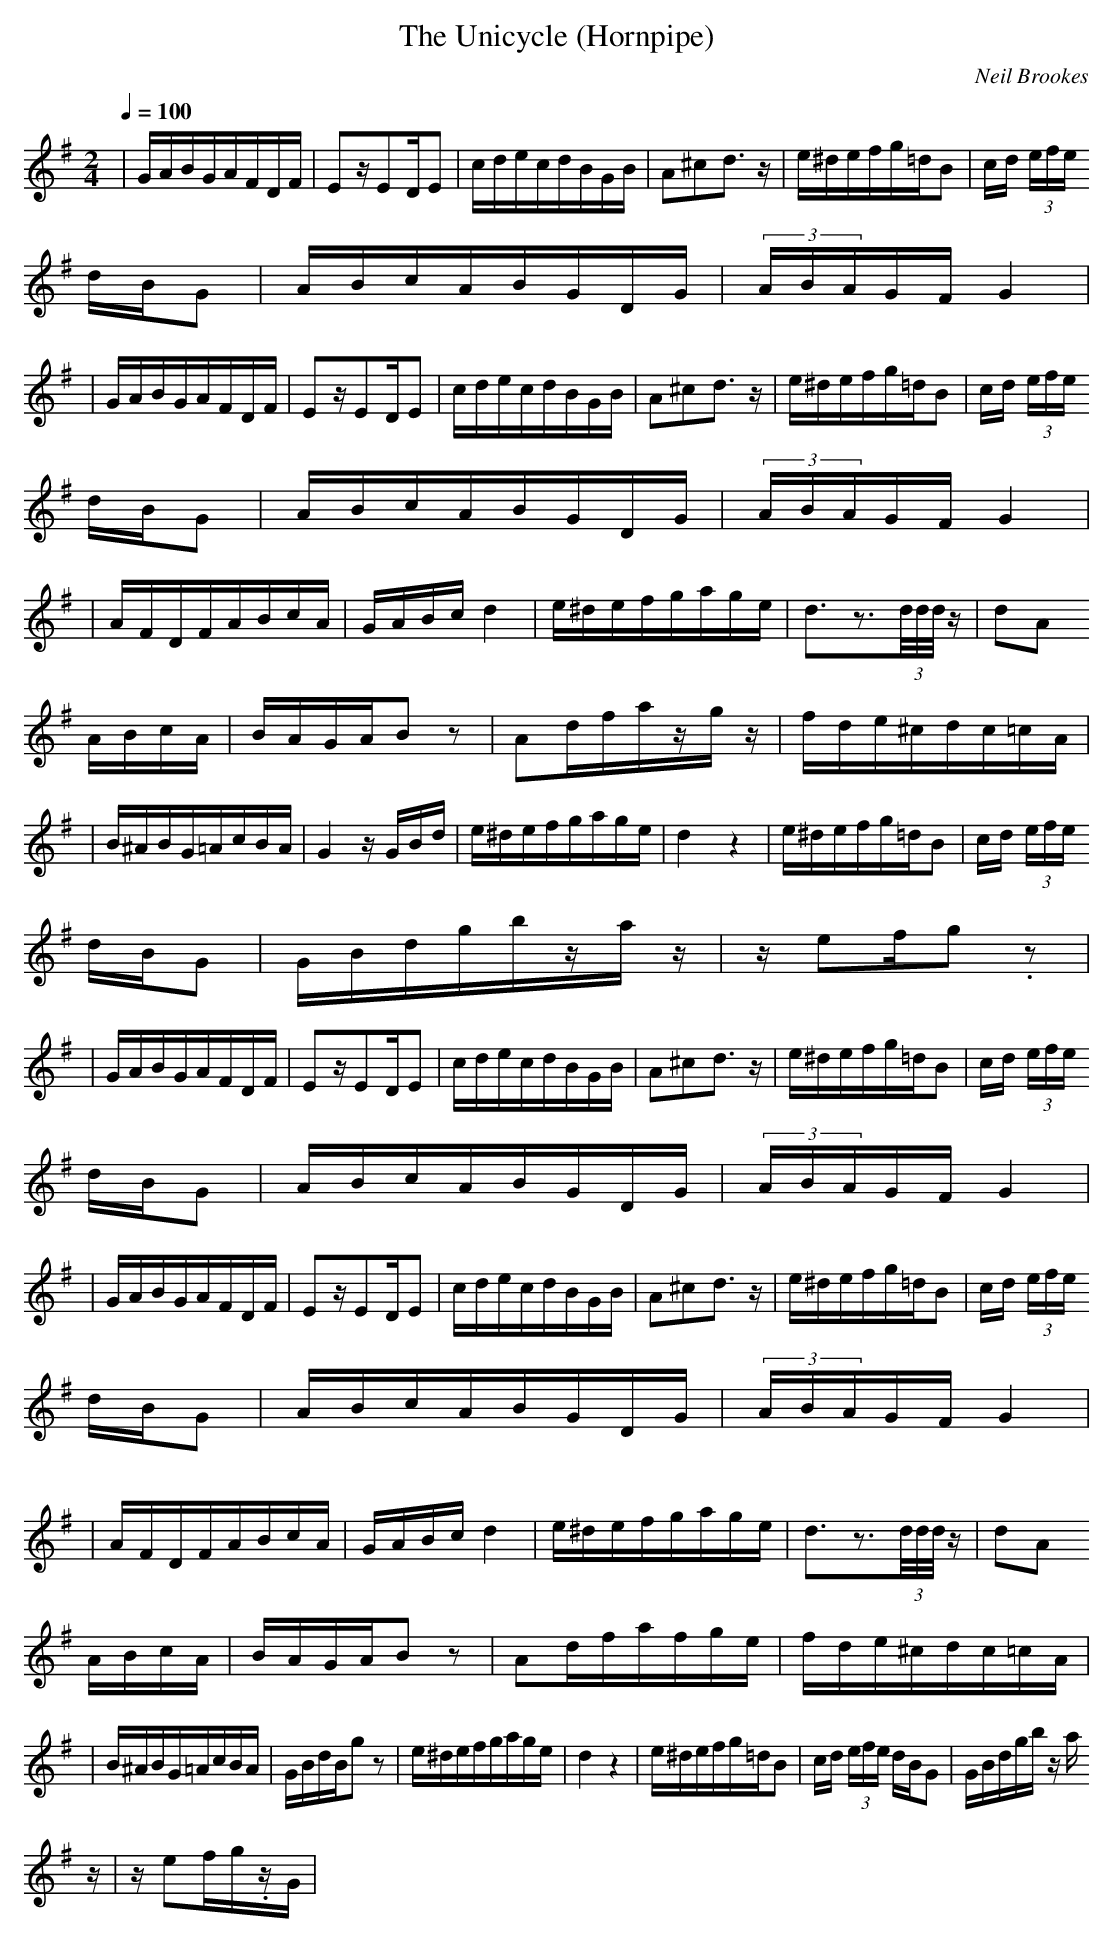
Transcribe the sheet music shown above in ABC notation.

X:1
T:The Unicycle (Hornpipe)
C:Neil Brookes
M:2/4
L:1/16
Q:1/4=100
K:G
|GABGAFDF|E2zE2DE2|cdecdBGB|A2^c2d3z|e^defg=dB2|cd (3efe
dBG2|ABcABGDG|(3ABAGFG4|
|GABGAFDF|E2zE2DE2|cdecdBGB|A2^c2d3z|e^defg=dB2|cd (3efe
dBG2|ABcABGDG|(3ABAGFG4|
|AFDFABcA|GABcd4|e^defgage|d3z3(3d/2d/2d/2z|d2A2
ABcA|BAGAB2z2|A2dfazgz|fde^cdc=cA|
|B^ABG=AcBA|G4zGBd|e^defgage|d4z4|e^defg=dB2|cd (3efe
dBG2|GBdgbzaz|ze2fg2.z2|
|GABGAFDF|E2zE2DE2|cdecdBGB|A2^c2d3z|e^defg=dB2|cd (3efe
dBG2|ABcABGDG|(3ABAGFG4|
|GABGAFDF|E2zE2DE2|cdecdBGB|A2^c2d3z|e^defg=dB2|cd (3efe
dBG2|ABcABGDG|(3ABAGFG4|
|AFDFABcA|GABcd4|e^defgage|d3z3(3d/2d/2d/2z|d2A2
ABcA|BAGAB2z2|A2dfafge|fde^cdc=cA|
|B^ABG=AcBA|GBdBg2z2|e^defgage|d4z4|e^defg=dB2|cd (3efe dBG2|GBdgb za
z|ze2fg.zG|
